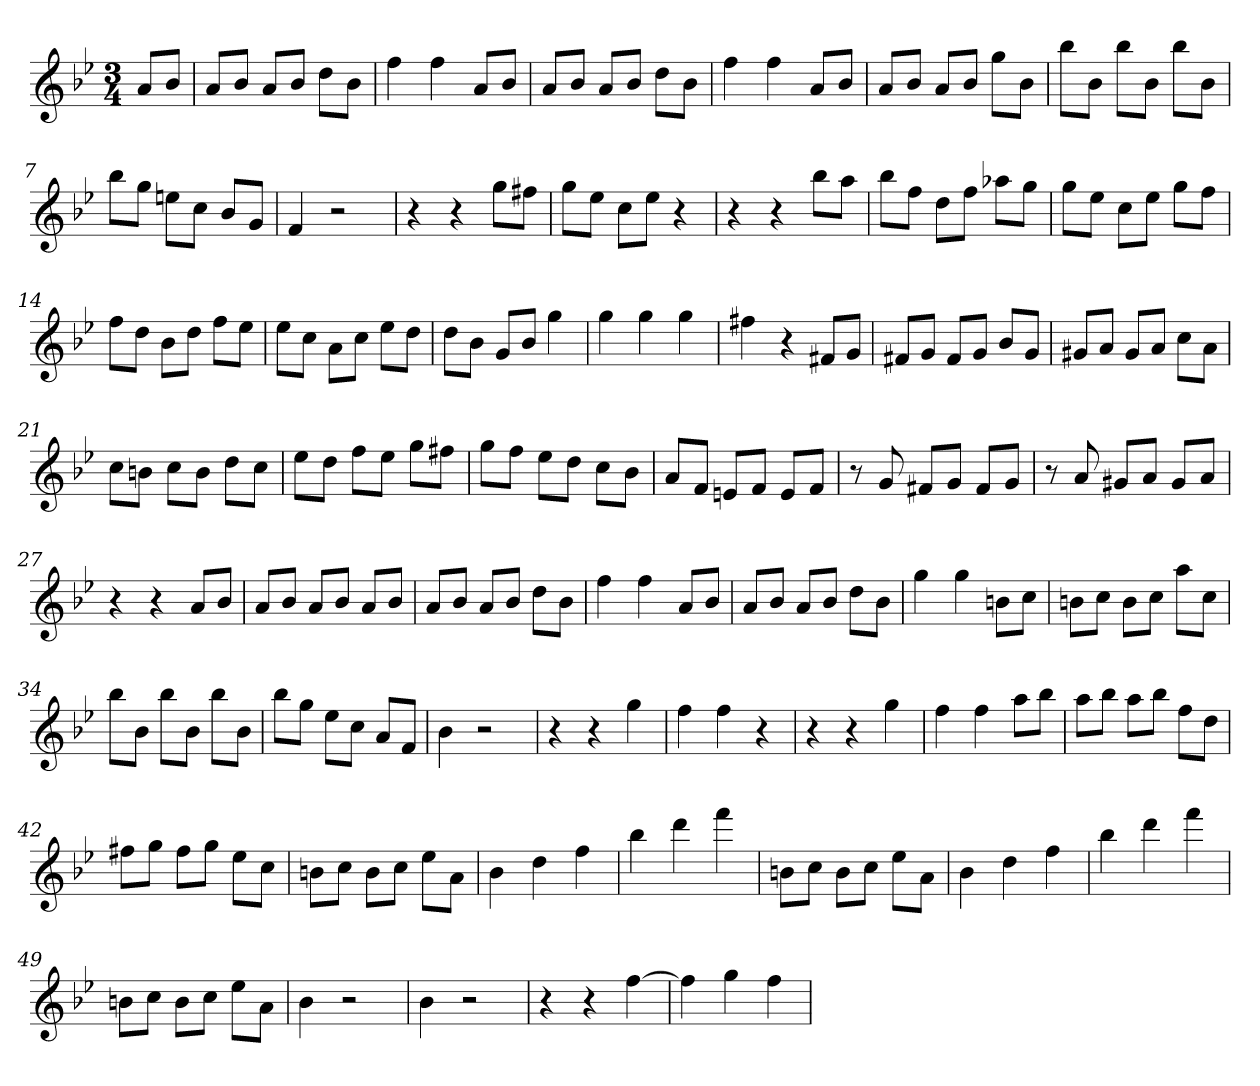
**kern
*part1
*staff1
*k[b-e-]
*B-:
*M3/4
=
8aL
8b-J
=1
8aL
8b-J
8aL
8b-J
8ddL
8b-J
=2
4ff
4ff
8aL
8b-J
=3
8aL
8b-J
8aL
8b-J
8ddL
8b-J
=4
4ff
4ff
8aL
8b-J
=5
8aL
8b-J
8aL
8b-J
8ggL
8b-J
=6
8bb-L
8b-J
8bb-L
8b-J
8bb-L
8b-J
=7
8bb-L
8ggJ
8eenL
8ccJ
8b-L
8gJ
=8
4f
2r
=9
4r
4r
8ggL
8ff#XJ
=10
8ggL
8ee-J
8ccL
8ee-J
4r
=11
4r
4r
8bb-L
8aaJ
=12
8bb-L
8ffJ
8ddL
8ffJ
8aa-XL
8ggJ
=13
8ggL
8ee-J
8ccL
8ee-J
8ggL
8ffJ
=14
8ffL
8ddJ
8b-L
8ddJ
8ffL
8ee-J
=15
8ee-L
8ccJ
8aL
8ccJ
8ee-L
8ddJ
=16
8ddL
8b-J
8gL
8b-J
4gg
=17
4gg
4gg
4gg
=18
4ff#X
4r
8f#XL
8gJ
=19
8f#XL
8gJ
8f#L
8gJ
8b-L
8gJ
=20
8g#XL
8aJ
8g#L
8aJ
8ccL
8aJ
=21
8ccL
8bnJ
8ccL
8bJ
8ddL
8ccJ
=22
8ee-L
8ddJ
8ffL
8ee-J
8ggL
8ff#XJ
=23
8ggL
8ffJ
8ee-L
8ddJ
8ccL
8b-J
=24
8aL
8fJ
8enL
8fJ
8eL
8fJ
=25
8r
8g
8f#XL
8gJ
8f#L
8gJ
=26
8r
8a
8g#XL
8aJ
8g#L
8aJ
=27
4r
4r
8aL
8b-J
=28
8aL
8b-J
8aL
8b-J
8aL
8b-J
=29
8aL
8b-J
8aL
8b-J
8ddL
8b-J
=30
4ff
4ff
8aL
8b-J
=31
8aL
8b-J
8aL
8b-J
8ddL
8b-J
=32
4gg
4gg
8bnL
8ccJ
=33
8bnL
8ccJ
8bL
8ccJ
8aaL
8ccJ
=34
8bb-L
8b-J
8bb-L
8b-J
8bb-L
8b-J
=35
8bb-L
8ggJ
8ee-L
8ccJ
8aL
8fJ
=36
4b-
2r
=37
4r
4r
4gg
=38
4ff
4ff
4r
=39
4r
4r
4gg
=40
4ff
4ff
8aaL
8bb-J
=41
8aaL
8bb-J
8aaL
8bb-J
8ffL
8ddJ
=42
8ff#XL
8ggJ
8ff#L
8ggJ
8ee-L
8ccJ
=43
8bnL
8ccJ
8bL
8ccJ
8ee-L
8aJ
=44
4b-
4dd
4ff
=45
4bb-
4ddd
4fff
=46
8bnL
8ccJ
8bL
8ccJ
8ee-L
8aJ
=47
4b-
4dd
4ff
=48
4bb-
4ddd
4fff
=49
8bnL
8ccJ
8bL
8ccJ
8ee-L
8aJ
=50
4b-
2r
=51
4b-
2r
=52
4r
4r
[4ff
=53
4ff]
4gg
4ff
=
*-
